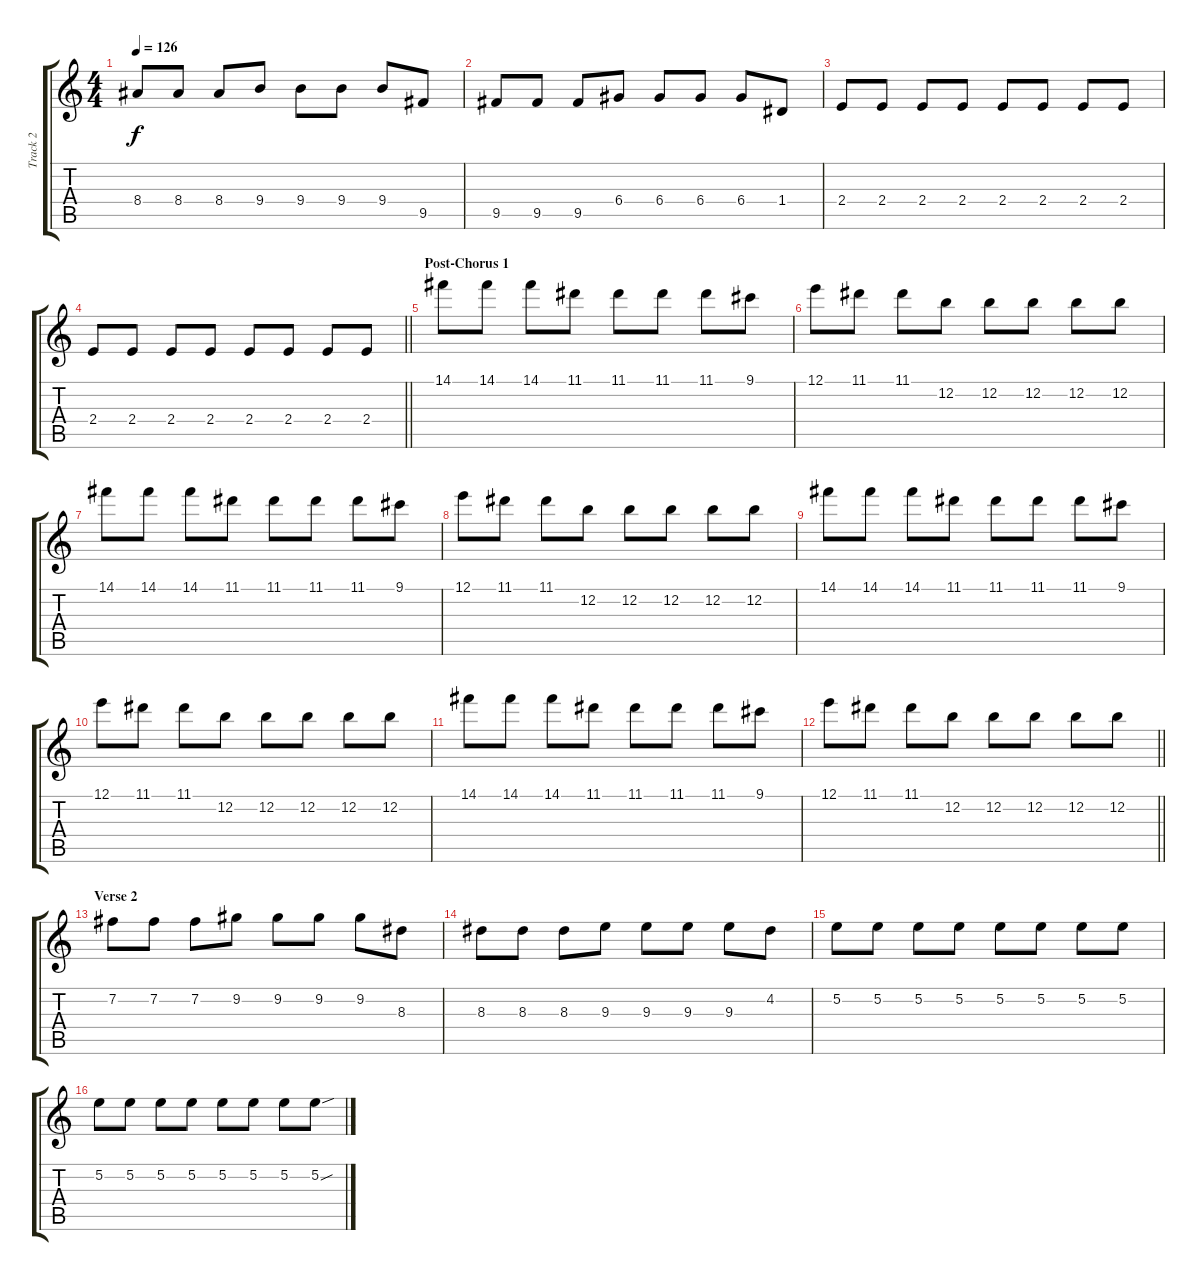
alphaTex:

\track ("Track 2" "Track 2") {instrument electricguitarclean}
\staff {score tabs}
\tuning (E4 B3 G3 D3 A2 D2) {hide}
\ts (4 4)
\tempo 126
\clef g2
\ks c
8.4.8{dy f} 8.4.8 8.4.8 9.4.8 9.4.8 9.4.8 9.4.8 9.5.8 |
9.5.8 9.5.8 9.5.8 6.4.8 6.4.8 6.4.8 6.4.8 1.4.8 |
2.4.8 2.4.8 2.4.8 2.4.8 2.4.8 2.4.8 2.4.8 2.4.8 |
\barLineRight lightlight
2.4.8 2.4.8 2.4.8 2.4.8 2.4.8 2.4.8 2.4.8 2.4.8 |
\section ("" "Post-Chorus 1")
14.1.8 14.1.8 14.1.8 11.1.8 11.1.8 11.1.8 11.1.8 9.1.8 |
12.1.8 11.1.8 11.1.8 12.2.8 12.2.8 12.2.8 12.2.8 12.2.8 |
14.1.8 14.1.8 14.1.8 11.1.8 11.1.8 11.1.8 11.1.8 9.1.8 |
12.1.8 11.1.8 11.1.8 12.2.8 12.2.8 12.2.8 12.2.8 12.2.8 |
14.1.8 14.1.8 14.1.8 11.1.8 11.1.8 11.1.8 11.1.8 9.1.8 |
12.1.8 11.1.8 11.1.8 12.2.8 12.2.8 12.2.8 12.2.8 12.2.8 |
14.1.8 14.1.8 14.1.8 11.1.8 11.1.8 11.1.8 11.1.8 9.1.8 |
\barLineRight lightlight
12.1.8 11.1.8 11.1.8 12.2.8 12.2.8 12.2.8 12.2.8 12.2.8 |
\section ("" "Verse 2")
7.2.8 7.2.8 7.2.8 9.2.8 9.2.8 9.2.8 9.2.8 8.3.8 |
8.3.8 8.3.8 8.3.8 9.3.8 9.3.8 9.3.8 9.3.8 4.2.8 |
5.2.8 5.2.8 5.2.8 5.2.8 5.2.8 5.2.8 5.2.8 5.2.8 |
5.2.8 5.2.8 5.2.8 5.2.8 5.2.8 5.2.8 5.2.8 5.2{sou}.8
